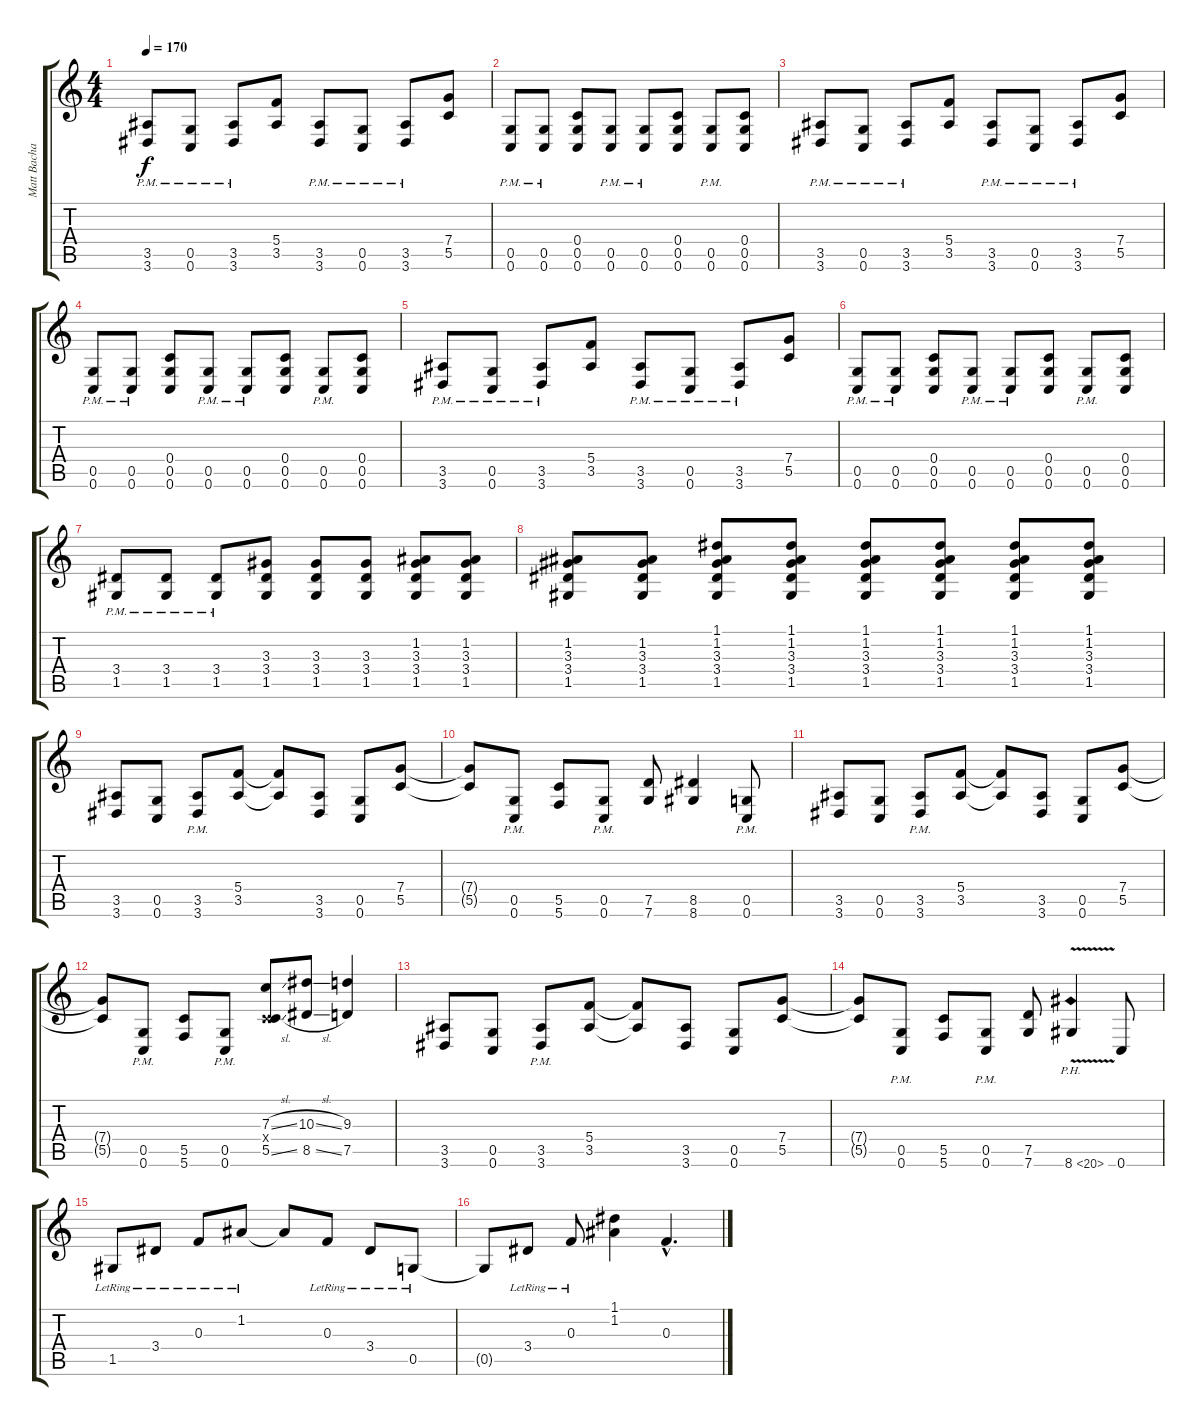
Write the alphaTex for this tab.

\track ("Matt Bachand" "Matt Bacha") {instrument distortionguitar}
\staff {score tabs}
\tuning (D4 A3 F3 C3 G2 C2) {hide}
\ts (4 4)
\tempo 170
\clef g2
\ks c
(3.5{pm} 3.6{pm}).8{dy f instrument distortionguitar} (0.5{pm} 0.6{pm}).8 (3.5{pm} 3.6{pm}).8 (5.4 3.5).8 (3.5{pm} 3.6{pm}).8 (0.5{pm} 0.6{pm}).8 (3.5{pm} 3.6{pm}).8 (7.4 5.5).8 |
(0.5{pm} 0.6{pm}).8 (0.5{pm} 0.6{pm}).8 (0.4 0.5 0.6).8 (0.5{pm} 0.6{pm}).8 (0.5{pm} 0.6{pm}).8 (0.4 0.5 0.6).8 (0.5{pm} 0.6{pm}).8 (0.4 0.5 0.6).8 |
(3.5{pm} 3.6{pm}).8 (0.5{pm} 0.6{pm}).8 (3.5{pm} 3.6{pm}).8 (5.4 3.5).8 (3.5{pm} 3.6{pm}).8 (0.5{pm} 0.6{pm}).8 (3.5{pm} 3.6{pm}).8 (7.4 5.5).8 |
(0.5{pm} 0.6{pm}).8 (0.5{pm} 0.6{pm}).8 (0.4 0.5 0.6).8 (0.5{pm} 0.6{pm}).8 (0.5{pm} 0.6{pm}).8 (0.4 0.5 0.6).8 (0.5{pm} 0.6{pm}).8 (0.4 0.5 0.6).8 |
(3.5{pm} 3.6{pm}).8 (0.5{pm} 0.6{pm}).8 (3.5{pm} 3.6{pm}).8 (5.4 3.5).8 (3.5{pm} 3.6{pm}).8 (0.5{pm} 0.6{pm}).8 (3.5{pm} 3.6{pm}).8 (7.4 5.5).8 |
(0.5{pm} 0.6{pm}).8 (0.5{pm} 0.6{pm}).8 (0.4 0.5 0.6).8 (0.5{pm} 0.6{pm}).8 (0.5{pm} 0.6{pm}).8 (0.4 0.5 0.6).8 (0.5{pm} 0.6{pm}).8 (0.4 0.5 0.6).8 |
(3.4{pm} 1.5{pm}).8 (3.4{pm} 1.5{pm}).8 (3.4{pm} 1.5{pm}).8 (3.3 3.4 1.5).8 (3.3 3.4 1.5).8 (3.3 3.4 1.5).8 (1.2 3.3 3.4 1.5).8 (1.2 3.3 3.4 1.5).8 |
(1.2 3.3 3.4 1.5).8 (1.2 3.3 3.4 1.5).8 (1.1 1.2 3.3 3.4 1.5).8 (1.1 1.2 3.3 3.4 1.5).8 (1.1 1.2 3.3 3.4 1.5).8 (1.1 1.2 3.3 3.4 1.5).8 (1.1 1.2 3.3 3.4 1.5).8 (1.1 1.2 3.3 3.4 1.5).8 |
(3.5 3.6).8 (0.5 0.6).8 (3.5{pm} 3.6{pm}).8 (5.4 3.5).8 (5.4{t} 3.5{t}).8 (3.5 3.6).8 (0.5 0.6).8 (7.4 5.5).8 |
(7.4{t} 5.5{t}).8 (0.5{pm} 0.6{pm}).8 (5.5 5.6).8 (0.5{pm} 0.6{pm}).8 (7.5 7.6).8 (8.5 8.6).4 (0.5{pm} 0.6{pm}).8 |
(3.5 3.6).8 (0.5 0.6).8 (3.5{pm} 3.6{pm}).8 (5.4 3.5).8 (5.4{t} 3.5{t}).8 (3.5 3.6).8 (0.5 0.6).8 (7.4 5.5).8 |
(7.4{t} 5.5{t}).8 (0.5{pm} 0.6{pm}).8 (5.5 5.6).8 (0.5{pm} 0.6{pm}).8 (7.3{sl} 0.4{x} 5.5{sl}).8 (10.3{sl} 8.5{sl}).8 (9.3 7.5).4 |
(3.5 3.6).8 (0.5 0.6).8 (3.5{pm} 3.6{pm}).8 (5.4 3.5).8 (5.4{t} 3.5{t}).8 (3.5 3.6).8 (0.5 0.6).8 (7.4 5.5).8 |
(7.4{t} 5.5{t}).8 (0.5{pm} 0.6{pm}).8 (5.5 5.6).8 (0.5{pm} 0.6{pm}).8 (7.5 7.6).8 8.6{ph 12 v}.4 0.6.8{instrument distortionguitar} |
1.5{lr}.8 3.4{lr}.8 0.3{lr}.8 1.2{lr}.8 1.2{t}.8 0.3{lr}.8 3.4{lr}.8 0.5{lr}.8 |
0.5{t}.8 3.4{lr}.8 0.3{lr}.8 (1.1 1.2).4 0.3{hac}.4{d}
